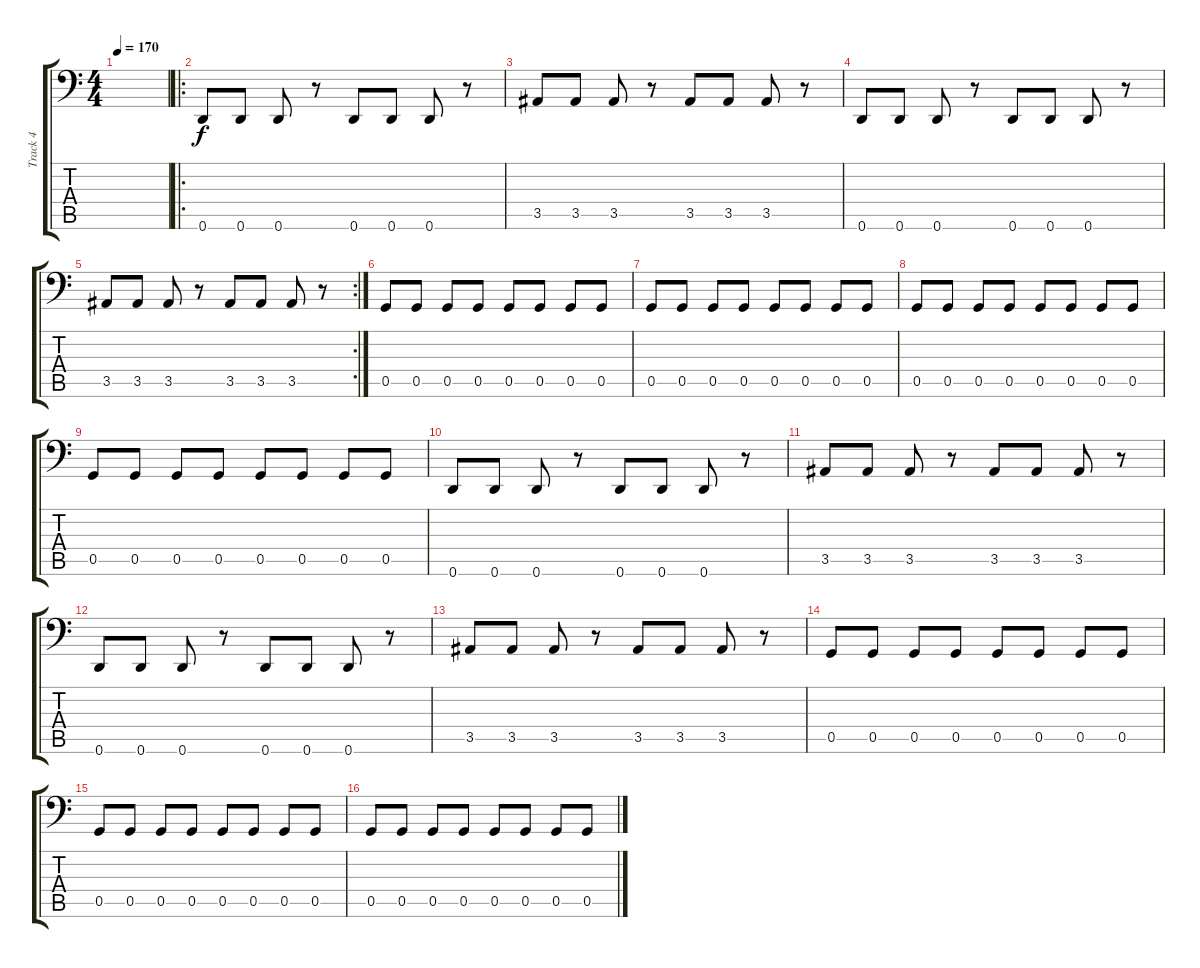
\track ("Track 4" "Track 4") {instrument electricbasspick}
\staff {score tabs}
\tuning (D3 A2 F2 C2 G1 D1) {hide}
\ts (4 4)
\tempo 170
\clef f4
\ks c
|
\ro
0.6.8 0.6.8 0.6.8 r.8 0.6.8 0.6.8 0.6.8 r.8 |
3.5.8 3.5.8 3.5.8 r.8 3.5.8 3.5.8 3.5.8 r.8 |
0.6.8 0.6.8 0.6.8 r.8 0.6.8 0.6.8 0.6.8 r.8 |
\rc 2
3.5.8 3.5.8 3.5.8 r.8 3.5.8 3.5.8 3.5.8 r.8 |
0.5.8 0.5.8 0.5.8 0.5.8 0.5.8 0.5.8 0.5.8 0.5.8 |
0.5.8 0.5.8 0.5.8 0.5.8 0.5.8 0.5.8 0.5.8 0.5.8 |
0.5.8 0.5.8 0.5.8 0.5.8 0.5.8 0.5.8 0.5.8 0.5.8 |
0.5.8 0.5.8 0.5.8 0.5.8 0.5.8 0.5.8 0.5.8 0.5.8 |
0.6.8 0.6.8 0.6.8 r.8 0.6.8 0.6.8 0.6.8 r.8 |
3.5.8 3.5.8 3.5.8 r.8 3.5.8 3.5.8 3.5.8 r.8 |
0.6.8 0.6.8 0.6.8 r.8 0.6.8 0.6.8 0.6.8 r.8 |
3.5.8 3.5.8 3.5.8 r.8 3.5.8 3.5.8 3.5.8 r.8 |
0.5.8 0.5.8 0.5.8 0.5.8 0.5.8 0.5.8 0.5.8 0.5.8 |
0.5.8 0.5.8 0.5.8 0.5.8 0.5.8 0.5.8 0.5.8 0.5.8 |
0.5.8 0.5.8 0.5.8 0.5.8 0.5.8 0.5.8 0.5.8 0.5.8
